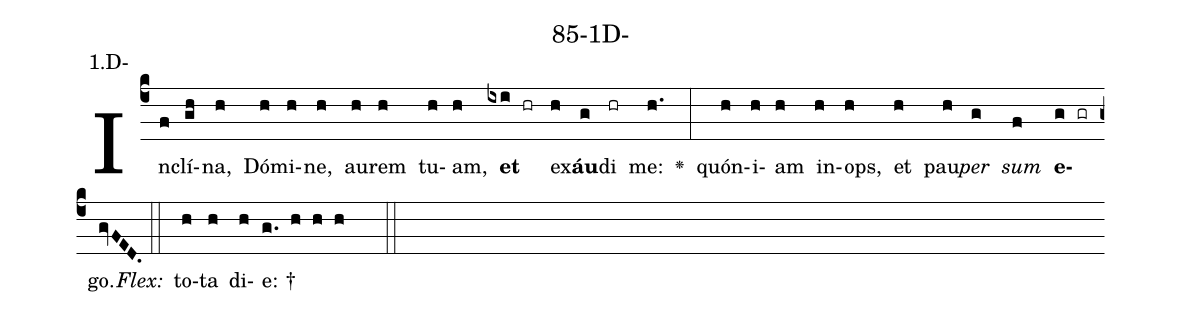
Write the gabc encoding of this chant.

name: 85-1D-;
annotation: 1.D-;
%%
(c4)In(f)clí(gh)na,(h) Dó(h)mi(h)ne,(h) au(h)rem(h) tu(h)am,(h) <b>et</b>(ixi hr) ex(h)<b>áu</b>(g)di(hr) me:(h.) <v>\greheightstar</v>(:) quón(h)i(h)am(h) in(h)ops,(h) et(h) pau(h)<i>per</i>(g) <i>sum</i>(f) <b>e</b>(g gr)go.(gvFED.) (::)
<i>Flex:</i>()  to(h)ta(h) di(h)e: †(g. h h h  ::)

%E(h) u(h) o(g) u(f) a(g) e.(gvFED.) (::)
